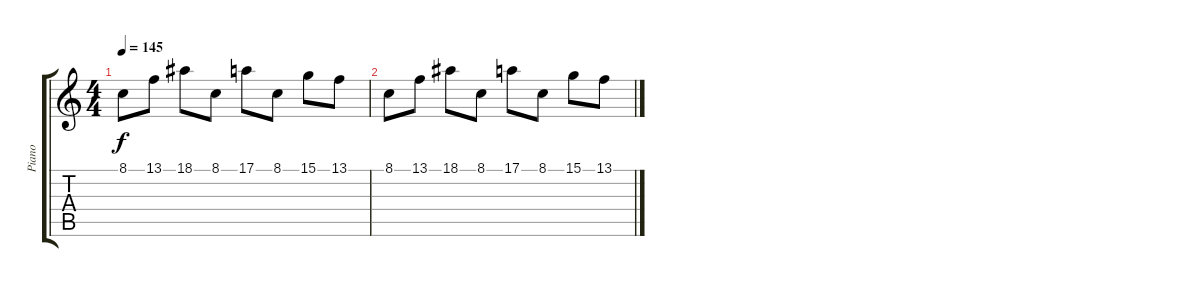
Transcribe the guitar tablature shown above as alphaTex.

\track ("Piano" "Piano") {instrument acousticgrandpiano}
\staff {score tabs}
\tuning (E4 B3 G3 D3 A2 E2) {hide}
\ts (4 4)
\tempo 145
\clef g2
\ks c
8.1.8{dy f} 13.1.8 18.1.8 8.1.8 17.1.8 8.1.8 15.1.8 13.1.8 |
8.1.8 13.1.8 18.1.8 8.1.8 17.1.8 8.1.8 15.1.8 13.1.8
